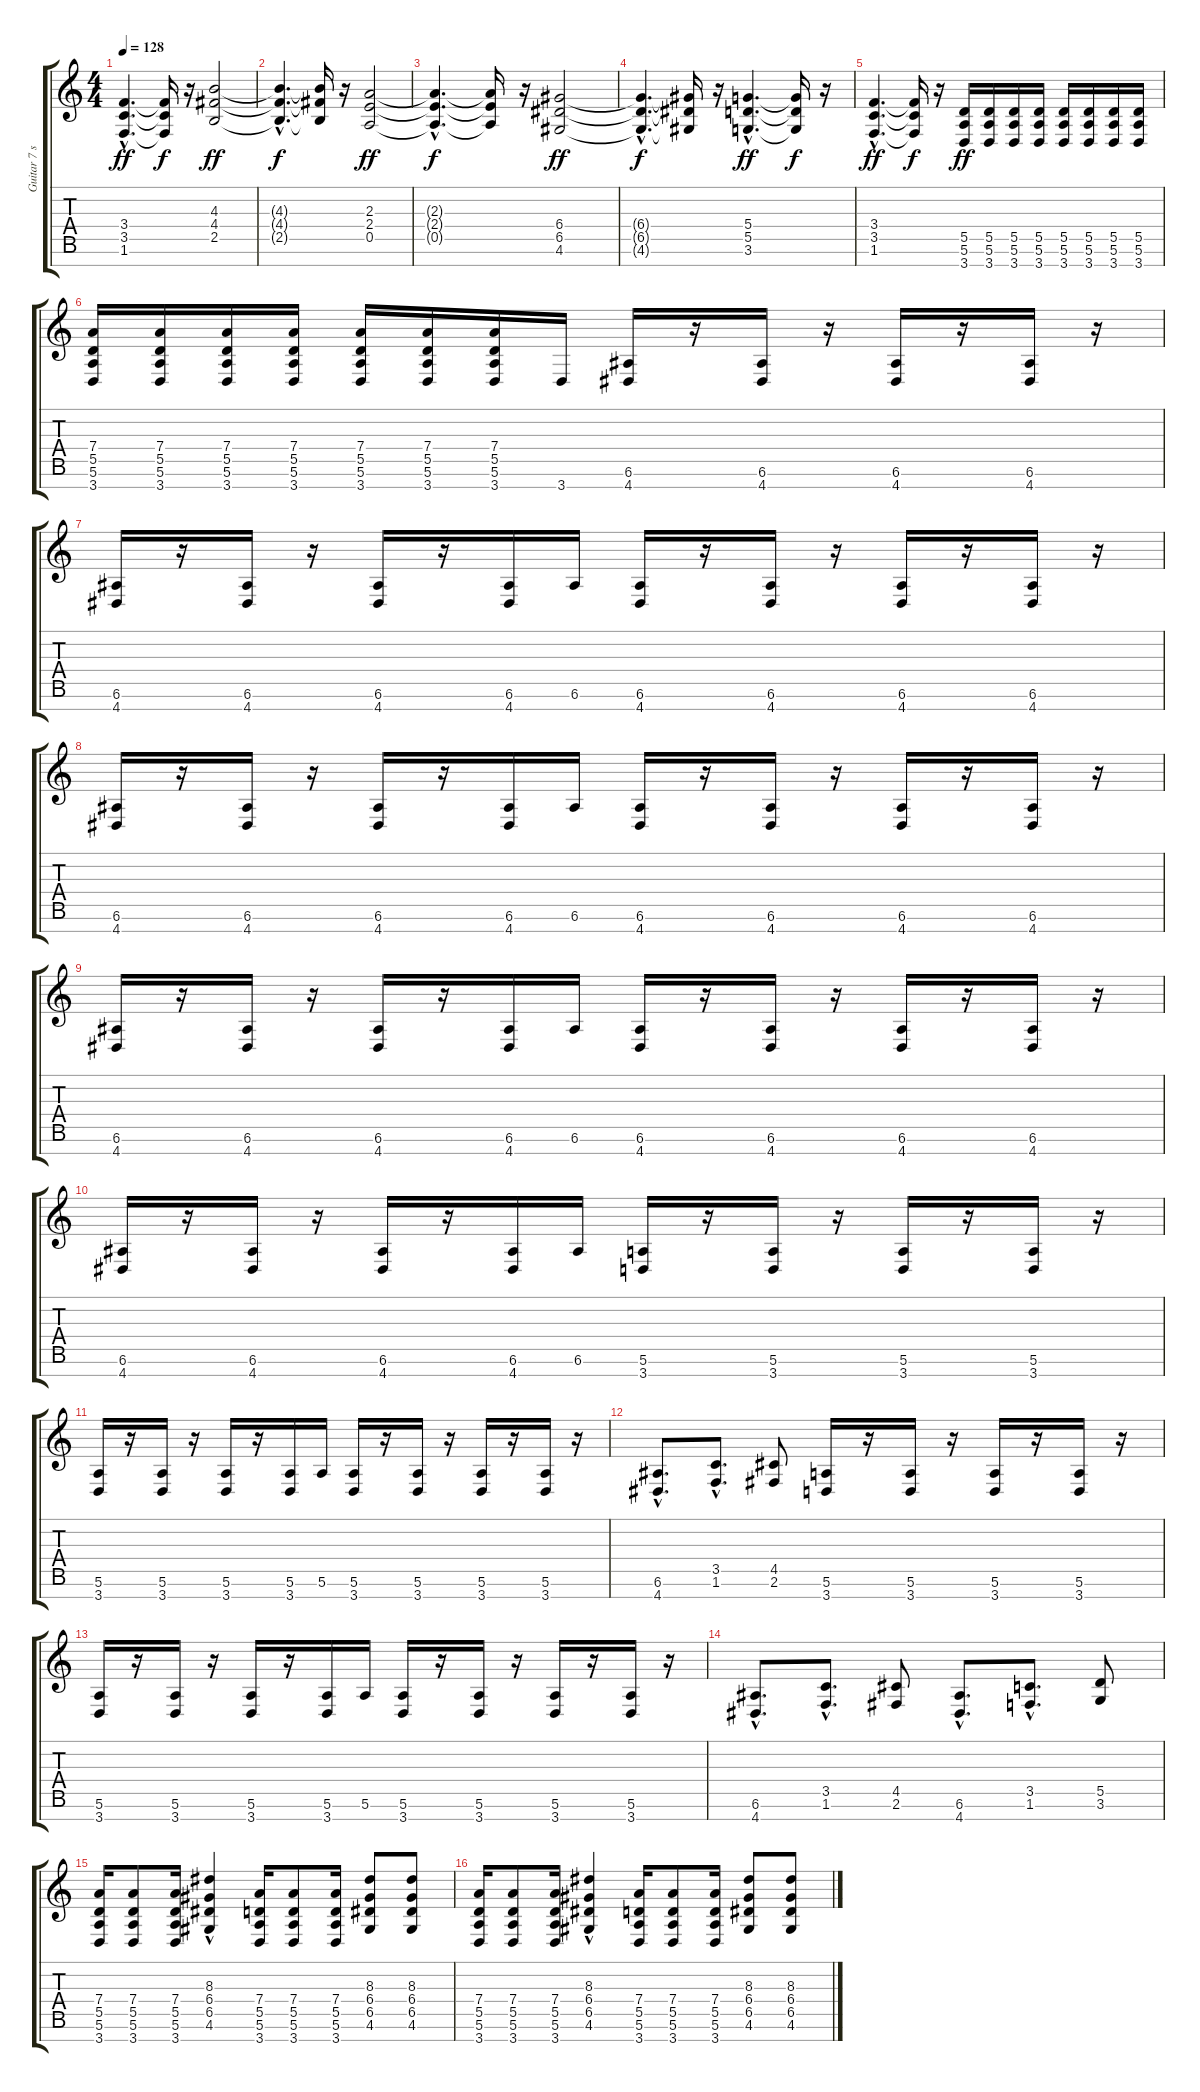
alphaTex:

\track ("Guitar 7 strings" "Guitar 7 s") {instrument distortionguitar}
\staff {score tabs}
\tuning (E4 B3 G3 D3 A2 E2 B1) {hide}
\ts (4 4)
\tempo 128
\clef g2
\ks c
(3.4{hac} 3.5{hac} 1.6{hac}).4{d dy ff} (3.4{t} 3.5{t} 1.6{t}).16{dy f} r.16 (4.3 4.4 2.5).2{dy ff} |
(4.3{hac t} 4.4{hac t} 2.5{hac t}).4{d dy f} (4.3{t} 4.4{t} 2.5{t}).16 r.16 (2.3 2.4 0.5).2{dy ff} |
(2.3{hac t} 2.4{hac t} 0.5{hac t}).4{d dy f} (2.3{t} 2.4{t} 0.5{t}).16 r.16 (6.4 6.5 4.6).2{dy ff} |
(6.4{hac t} 6.5{hac t} 4.6{hac t}).4{d dy f} (6.4{t} 6.5{t} 4.6{t}).16 r.16 (5.4{hac} 5.5{hac} 3.6{hac}).4{d dy ff} (5.4{t} 5.5{t} 3.6{t}).16{dy f} r.16 |
(3.4{hac} 3.5{hac} 1.6{hac}).4{d dy ff} (3.4{t} 3.5{t} 1.6{t}).16{dy f} r.16 (5.5 5.6 3.7).16{dy ff} (5.5 5.6 3.7).16 (5.5 5.6 3.7).16 (5.5 5.6 3.7).16 (5.5 5.6 3.7).16 (5.5 5.6 3.7).16 (5.5 5.6 3.7).16 (5.5 5.6 3.7).16 |
(7.4 5.5 5.6 3.7).16 (7.4 5.5 5.6 3.7).16 (7.4 5.5 5.6 3.7).16 (7.4 5.5 5.6 3.7).16 (7.4 5.5 5.6 3.7).16 (7.4 5.5 5.6 3.7).16 (7.4 5.5 5.6 3.7).16 3.7.16 (6.6 4.7).16 r.16 (6.6 4.7).16 r.16 (6.6 4.7).16 r.16 (6.6 4.7).16 r.16 |
(6.6 4.7).16 r.16 (6.6 4.7).16 r.16 (6.6 4.7).16 r.16 (6.6 4.7).16 6.6.16 (6.6 4.7).16 r.16 (6.6 4.7).16 r.16 (6.6 4.7).16 r.16 (6.6 4.7).16 r.16 |
(6.6 4.7).16 r.16 (6.6 4.7).16 r.16 (6.6 4.7).16 r.16 (6.6 4.7).16 6.6.16 (6.6 4.7).16 r.16 (6.6 4.7).16 r.16 (6.6 4.7).16 r.16 (6.6 4.7).16 r.16 |
(6.6 4.7).16 r.16 (6.6 4.7).16 r.16 (6.6 4.7).16 r.16 (6.6 4.7).16 6.6.16 (6.6 4.7).16 r.16 (6.6 4.7).16 r.16 (6.6 4.7).16 r.16 (6.6 4.7).16 r.16 |
(6.6 4.7).16 r.16 (6.6 4.7).16 r.16 (6.6 4.7).16 r.16 (6.6 4.7).16 6.6.16 (5.6 3.7).16 r.16 (5.6 3.7).16 r.16 (5.6 3.7).16 r.16 (5.6 3.7).16 r.16 |
(5.6 3.7).16 r.16 (5.6 3.7).16 r.16 (5.6 3.7).16 r.16 (5.6 3.7).16 5.6.16 (5.6 3.7).16 r.16 (5.6 3.7).16 r.16 (5.6 3.7).16 r.16 (5.6 3.7).16 r.16 |
(6.6{hac} 4.7{hac}).8{d} (3.5{hac} 1.6{hac}).8{d} (4.5 2.6).8 (5.6 3.7).16 r.16 (5.6 3.7).16 r.16 (5.6 3.7).16 r.16 (5.6 3.7).16 r.16 |
(5.6 3.7).16 r.16 (5.6 3.7).16 r.16 (5.6 3.7).16 r.16 (5.6 3.7).16 5.6.16 (5.6 3.7).16 r.16 (5.6 3.7).16 r.16 (5.6 3.7).16 r.16 (5.6 3.7).16 r.16 |
(6.6{hac} 4.7{hac}).8{d} (3.5{hac} 1.6{hac}).8{d} (4.5 2.6).8 (6.6{hac} 4.7{hac}).8{d} (3.5{hac} 1.6{hac}).8{d} (5.5 3.6).8 |
(7.4 5.5 5.6 3.7).16 (7.4 5.5 5.6 3.7).8 (7.4 5.5 5.6 3.7).16 (8.3 6.4{hac} 6.5{hac} 4.6{hac}).4 (7.4 5.5 5.6 3.7).16 (7.4 5.5 5.6 3.7).8 (7.4 5.5 5.6 3.7).16 (8.3 6.4 6.5 4.6).8 (8.3 6.4 6.5 4.6).8 |
(7.4 5.5 5.6 3.7).16 (7.4 5.5 5.6 3.7).8 (7.4 5.5 5.6 3.7).16 (8.3 6.4{hac} 6.5{hac} 4.6{hac}).4 (7.4 5.5 5.6 3.7).16 (7.4 5.5 5.6 3.7).8 (7.4 5.5 5.6 3.7).16 (8.3 6.4 6.5 4.6).8 (8.3 6.4 6.5 4.6).8
